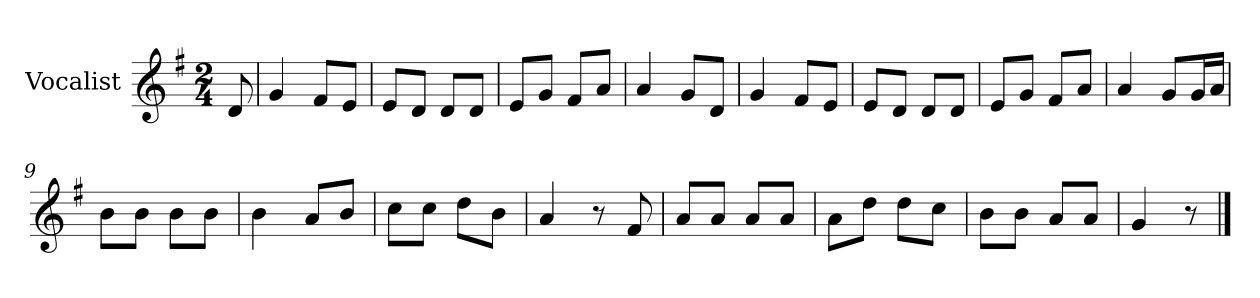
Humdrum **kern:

**kern
*part1
*staff1
*I"Vocalist
*k[f#]
*G:
*M2/4
=
8d
=1
4g
8f#L
8eJ
=2
8eL
8dJ
8dL
8dJ
=3
8eL
8gJ
8f#L
8aJ
=4
4a
8gL
8dJ
=5
4g
8f#L
8eJ
=6
8eL
8dJ
8dL
8dJ
=7
8eL
8gJ
8f#L
8aJ
=8
4a
8gL
16gL
16aJJ
=9
8bL
8bJ
8bL
8bJ
=10
4b
8aL
8bJ
=11
8ccL
8ccJ
8ddL
8bJ
=12
4a
8r
8f#
=13
8aL
8aJ
8aL
8aJ
=14
8aL
8ddJ
8ddL
8ccJ
=15
8bL
8bJ
8aL
8aJ
=16
4g
8r
==
*-
